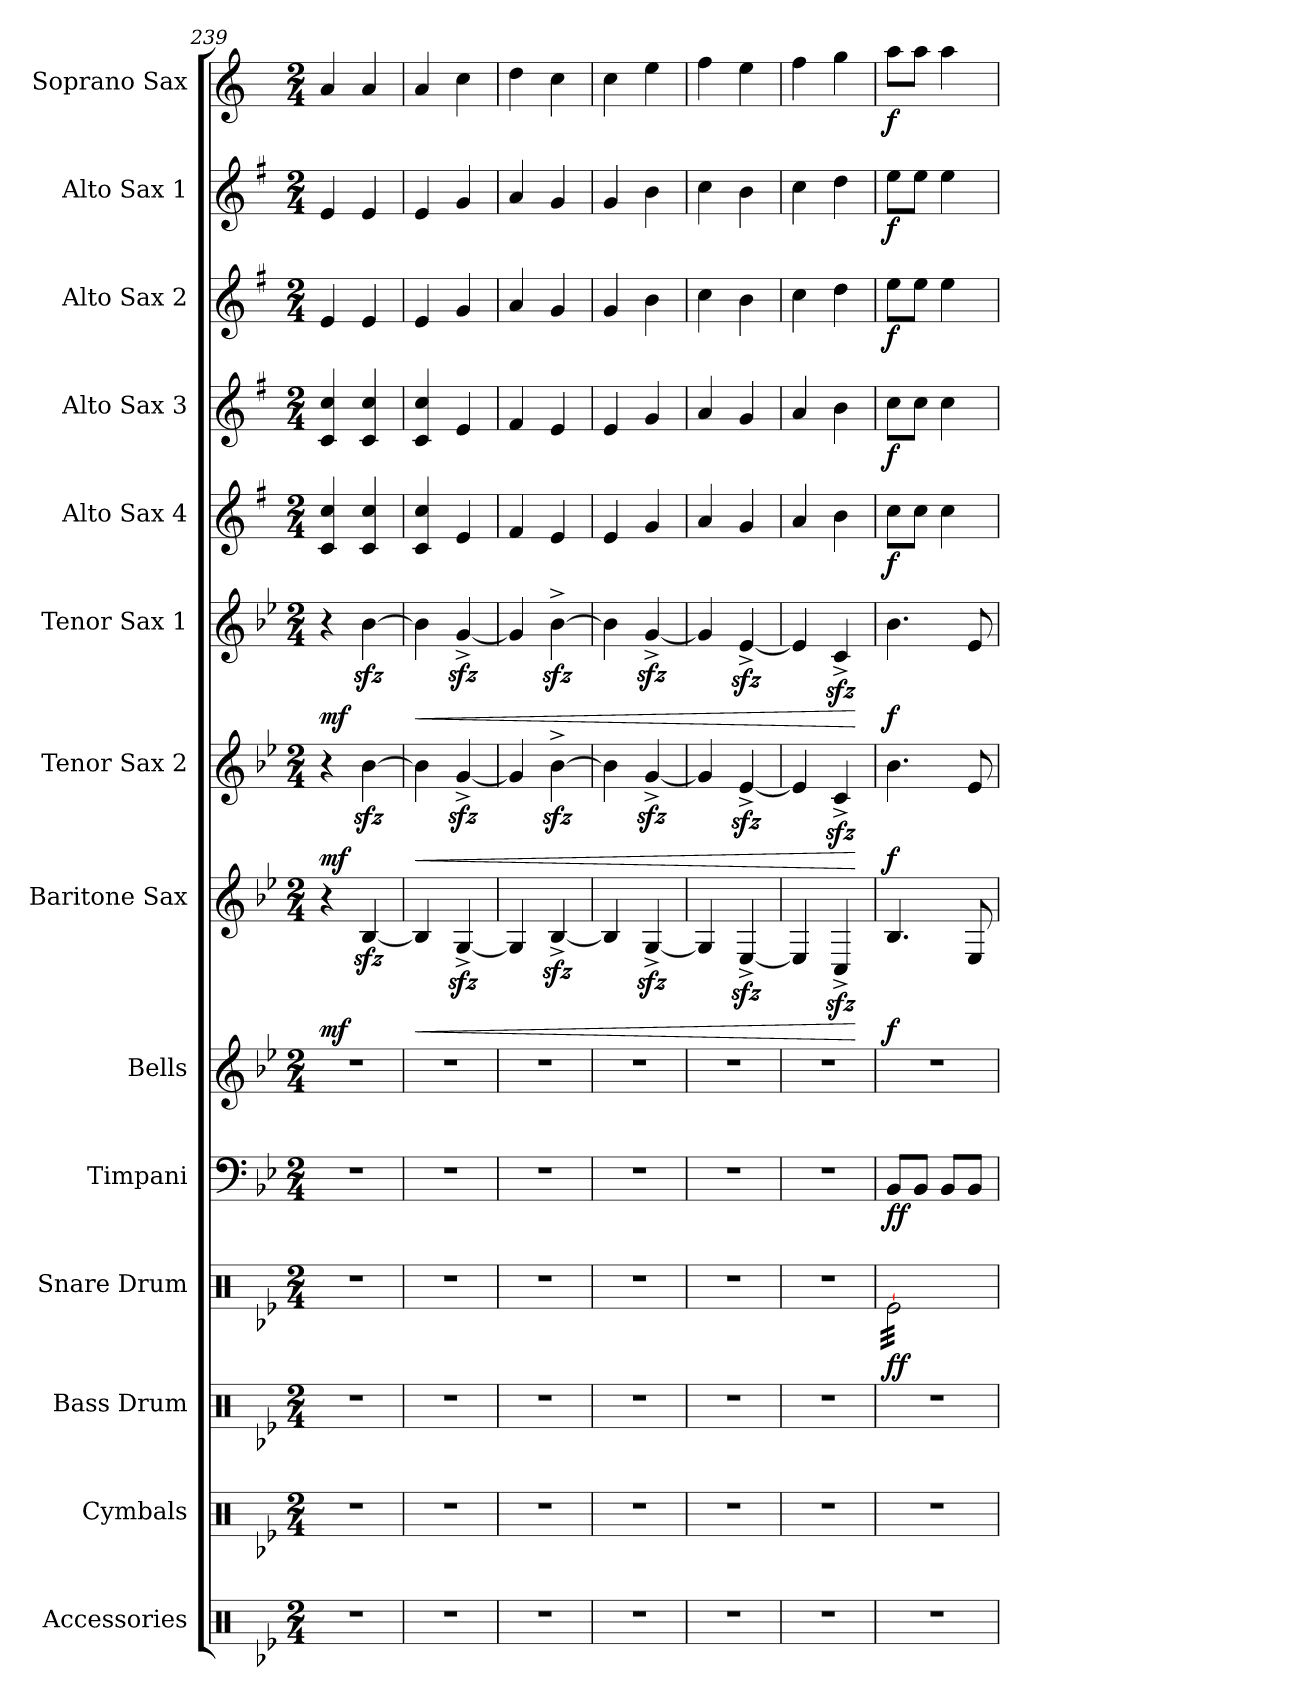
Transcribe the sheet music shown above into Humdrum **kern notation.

**kern	**kern	**kern	**kern	**dynam	**kern	**dynam	**kern	**kern	**dynam	**kern	**dynam	**kern	**dynam	**kern	**dynam	**kern	**dynam	**kern	**dynam	**kern	**dynam	**kern	**dynam
*part14	*part13	*part12	*part11	*part11	*part10	*part10	*part9	*part8	*part8	*part7	*part7	*part6	*part6	*part5	*part5	*part4	*part4	*part3	*part3	*part2	*part2	*part1	*part1
*staff14	*staff13	*staff12	*staff11	*staff11	*staff10	*staff10	*staff9	*staff8	*staff8	*staff7	*staff7	*staff6	*staff6	*staff5	*staff5	*staff4	*staff4	*staff3	*staff3	*staff2	*staff2	*staff1	*staff1
*I"Accessories	*I"Cymbals	*I"Bass Drum	*I"Snare Drum	*	*I"Timpani	*	*I"Bells	*I"Baritone Sax	*	*I"Tenor Sax 2	*	*I"Tenor Sax 1	*	*I"Alto Sax 4	*	*I"Alto Sax  3	*	*I"Alto Sax 2	*	*I"Alto Sax 1	*	*I"Soprano Sax	*
*I'Acc.	*I'Cym.	*I'B. Dr.	*I'S.Dr.	*	*I'Timp.	*	*I'Bls.	*I'Bar. Sax.	*	*I'T. Sx. 2	*	*I'T. Sax. 1	*	*I'A. Sx. 4	*	*I'A. Sax. 3	*	*I'A. Sx. 2	*	*I'A. Sx. 1	*	*I'S. Sax.	*
*clefX	*clefX	*clefX	*clefX	*	*clefF4	*	*clefG2	*clefG2	*	*clefG2	*	*clefG2	*	*clefG2	*	*clefG2	*	*clefG2	*	*clefG2	*	*clefG2	*
*	*	*	*	*	*	*	*ITrd-14c-24	*ITrd12c21	*	*ITrd8c14	*	*ITrd8c14	*	*ITrd5c9	*	*ITrd5c9	*	*ITrd5c9	*	*ITrd5c9	*	*ITrd1c2	*
*k[b-e-]	*k[b-e-]	*k[b-e-]	*k[b-e-]	*	*k[b-e-]	*	*k[b-e-]	*k[b-e-]	*	*k[b-e-]	*	*k[b-e-]	*	*k[b-e-]	*	*k[b-e-]	*	*k[b-e-]	*	*k[b-e-]	*	*k[b-e-]	*
*B-:	*B-:	*B-:	*B-:	*	*B-:	*	*B-:	*B-:	*	*B-:	*	*B-:	*	*B-:	*	*B-:	*	*B-:	*	*B-:	*	*B-:	*
*M2/4	*M2/4	*M2/4	*M2/4	*	*M2/4	*	*M2/4	*M2/4	*	*M2/4	*	*M2/4	*	*M2/4	*	*M2/4	*	*M2/4	*	*M2/4	*	*M2/4	*
=239	=239	=239	=239	=239	=239	=239	=239	=239	=239	=239	=239	=239	=239	=239	=239	=239	=239	=239	=239	=239	=239	=239	=239
!	!	!	!	!	!	!	!	!	!LO:DY:b	!	!LO:DY:b	!	!LO:DY:b	!	!	!	!	!	!	!	!	!	!
2r	2r	2r	2r	.	2r	.	2r	4r	mf	4r	mf	4r	mf	4E-/ 4e-/	.	4E-/ 4e-/	.	4G/	.	4G/	.	4g/	.
.	.	.	.	.	.	.	.	[4BB-zz</	.	[4B-zz<\	.	[4B-zz<\	.	4E-/ 4e-/	.	4E-/ 4e-/	.	4G/	.	4G/	.	4g/	.
=240	=240	=240	=240	=240	=240	=240	=240	=240	=240	=240	=240	=240	=240	=240	=240	=240	=240	=240	=240	=240	=240	=240	=240
!	!	!	!	!	!	!	!	!	!LO:HP:b	!	!LO:HP:b	!	!LO:HP:b	!	!	!	!	!	!	!	!	!	!
2r	2r	2r	2r	.	2r	.	2r	4BB-/]	<	4B-\]	<	4B-\]	<	4E-/ 4e-/	.	4E-/ 4e-/	.	4G/	.	4G/	.	4g/	.
.	.	.	.	.	.	.	.	[4GGzz<^/	.	[4Gzz<^/	.	[4Gzz<^/	.	4G/	.	4G/	.	4B-/	.	4B-/	.	4b-\	.
=241	=241	=241	=241	=241	=241	=241	=241	=241	=241	=241	=241	=241	=241	=241	=241	=241	=241	=241	=241	=241	=241	=241	=241
2r	2r	2r	2r	.	2r	.	2r	4GG/]	.	4G/]	.	4G/]	.	4A/	.	4A/	.	4c/	.	4c/	.	4cc\	.
.	.	.	.	.	.	.	.	[4BB-zz<^/	.	[4B-zz<^\	.	[4B-zz<^\	.	4G/	.	4G/	.	4B-/	.	4B-/	.	4b-\	.
=242	=242	=242	=242	=242	=242	=242	=242	=242	=242	=242	=242	=242	=242	=242	=242	=242	=242	=242	=242	=242	=242	=242	=242
2r	2r	2r	2r	.	2r	.	2r	4BB-/]	.	4B-\]	.	4B-\]	.	4G/	.	4G/	.	4B-/	.	4B-/	.	4b-\	.
.	.	.	.	.	.	.	.	[4GGzz<^/	.	[4Gzz<^/	.	[4Gzz<^/	.	4B-/	.	4B-/	.	4d\	.	4d\	.	4dd\	.
=243	=243	=243	=243	=243	=243	=243	=243	=243	=243	=243	=243	=243	=243	=243	=243	=243	=243	=243	=243	=243	=243	=243	=243
2r	2r	2r	2r	.	2r	.	2r	4GG/]	.	4G/]	.	4G/]	.	4c/	.	4c/	.	4e-\	.	4e-\	.	4ee-\	.
.	.	.	.	.	.	.	.	[4EE-zz<^/	.	[4E-zz<^/	.	[4E-zz<^/	.	4B-/	.	4B-/	.	4d\	.	4d\	.	4dd\	.
=244	=244	=244	=244	=244	=244	=244	=244	=244	=244	=244	=244	=244	=244	=244	=244	=244	=244	=244	=244	=244	=244	=244	=244
2r	2r	2r	2r	.	2r	.	2r	4EE-/]	.	4E-/]	.	4E-/]	.	4c/	.	4c/	.	4e-\	.	4e-\	.	4ee-\	.
.	.	.	.	.	.	.	.	4CCzz<^/	.	4Czz<^/	.	4Czz<^/	.	4d\	.	4d\	.	4f\	.	4f\	.	4ff\	.
.	.	.	.	.	.	.	.	.	[	.	[	.	[	.	.	.	.	.	.	.	.	.	.
=245	=245	=245	=245	=245	=245	=245	=245	=245	=245	=245	=245	=245	=245	=245	=245	=245	=245	=245	=245	=245	=245	=245	=245
!	!	!	!	!LO:DY:b	!	!LO:DY:b	!	!	!LO:DY:b	!	!LO:DY:b	!	!LO:DY:b	!	!LO:DY:b	!	!LO:DY:b	!	!LO:DY:b	!	!LO:DY:b	!	!LO:DY:b
*	*	*	*tremolo	*	*	*	*	*	*	*	*	*	*	*	*	*	*	*	*	*	*	*	*
2r	2r	2r	[32Re\LLL	ff	8BB-/L	ff	2r	4.BB-/	f	4.B-\	f	4.B-\	f	8e-\L	f	8e-\L	f	8g\L	f	8g\L	f	8gg\L	f
.	.	.	32Re\	.	.	.	.	.	.	.	.	.	.	.	.	.	.	.	.	.	.	.	.
.	.	.	32Re\	.	.	.	.	.	.	.	.	.	.	.	.	.	.	.	.	.	.	.	.
.	.	.	32Re\	.	.	.	.	.	.	.	.	.	.	.	.	.	.	.	.	.	.	.	.
.	.	.	32Re\	.	8BB-/J	.	.	.	.	.	.	.	.	8e-\J	.	8e-\J	.	8g\J	.	8g\J	.	8gg\J	.
.	.	.	32Re\	.	.	.	.	.	.	.	.	.	.	.	.	.	.	.	.	.	.	.	.
.	.	.	32Re\	.	.	.	.	.	.	.	.	.	.	.	.	.	.	.	.	.	.	.	.
.	.	.	32Re\	.	.	.	.	.	.	.	.	.	.	.	.	.	.	.	.	.	.	.	.
.	.	.	32Re\	.	8BB-/L	.	.	.	.	.	.	.	.	4e-\	.	4e-\	.	4g\	.	4g\	.	4gg\	.
.	.	.	32Re\	.	.	.	.	.	.	.	.	.	.	.	.	.	.	.	.	.	.	.	.
.	.	.	32Re\	.	.	.	.	.	.	.	.	.	.	.	.	.	.	.	.	.	.	.	.
.	.	.	32Re\	.	.	.	.	.	.	.	.	.	.	.	.	.	.	.	.	.	.	.	.
.	.	.	32Re\	.	8BB-/J	.	.	8EE-/	.	8E-/	.	8E-/	.	.	.	.	.	.	.	.	.	.	.
.	.	.	32Re\	.	.	.	.	.	.	.	.	.	.	.	.	.	.	.	.	.	.	.	.
.	.	.	32Re\	.	.	.	.	.	.	.	.	.	.	.	.	.	.	.	.	.	.	.	.
.	.	.	32Re\JJJ	.	.	.	.	.	.	.	.	.	.	.	.	.	.	.	.	.	.	.	.
*	*	*	*Xtremolo	*	*	*	*	*	*	*	*	*	*	*	*	*	*	*	*	*	*	*	*
=	=	=	=	=	=	=	=	=	=	=	=	=	=	=	=	=	=	=	=	=	=	=	=
*-	*-	*-	*-	*-	*-	*-	*-	*-	*-	*-	*-	*-	*-	*-	*-	*-	*-	*-	*-	*-	*-	*-	*-
